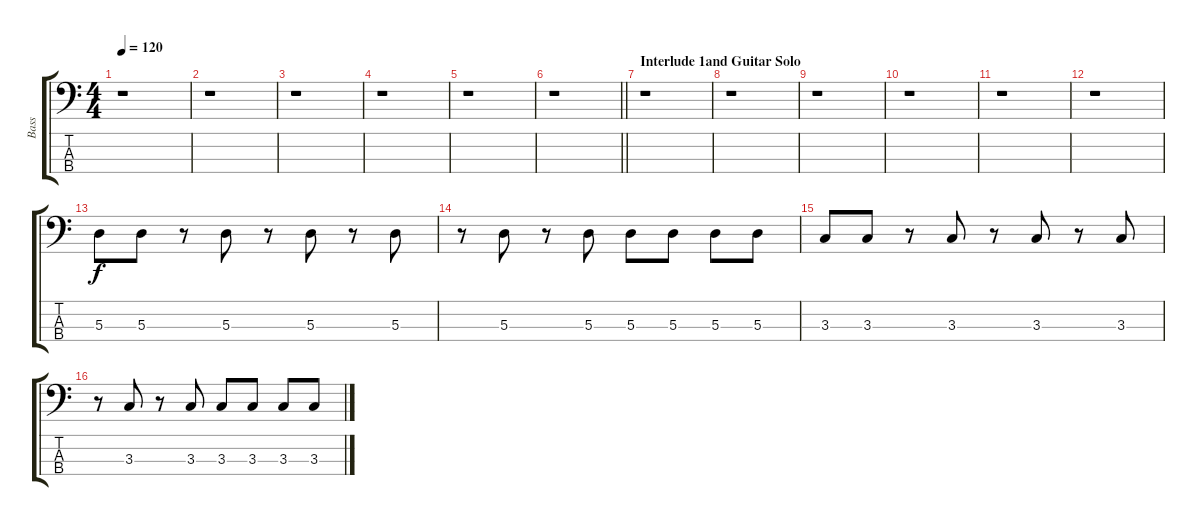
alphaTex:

\track ("Bass" "Bass") {instrument electricbassfinger}
\staff {score tabs}
\tuning (G2 D2 A1 E1) {hide}
\ts (4 4)
\tempo 120
\clef f4
\ks c
r.1{dy f} |
r.1 |
r.1 |
r.1 |
r.1 |
\barLineRight lightlight
r.1 |
\section ("" "Interlude 1and Guitar Solo ")
r.1 |
r.1 |
r.1 |
r.1 |
r.1 |
r.1 |
5.3.8{instrument electricbassfinger} 5.3.8 r.8 5.3.8 r.8 5.3.8 r.8 5.3.8 |
r.8 5.3.8 r.8 5.3.8 5.3.8 5.3.8 5.3.8 5.3.8 |
3.3.8 3.3.8 r.8 3.3.8 r.8 3.3.8 r.8 3.3.8 |
r.8 3.3.8 r.8 3.3.8 3.3.8 3.3.8 3.3.8 3.3.8
